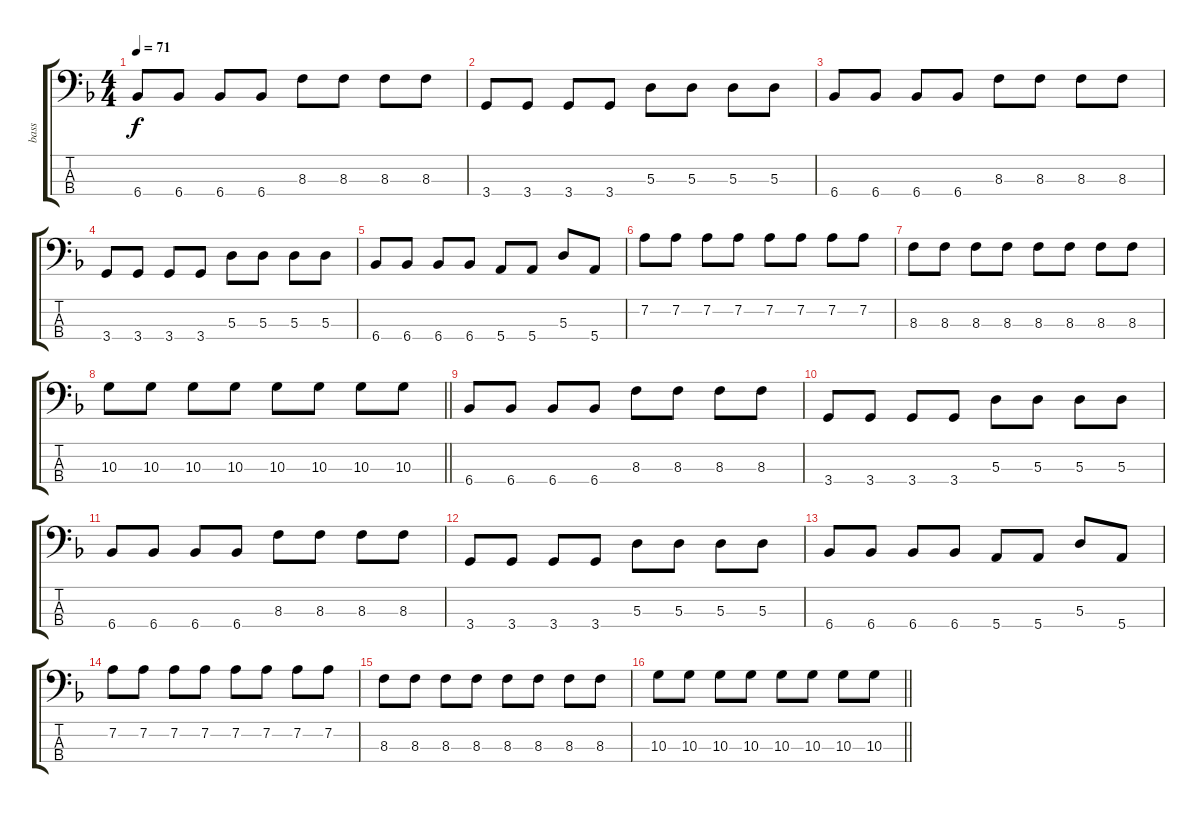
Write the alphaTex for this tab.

\track ("bass" "bass") {instrument electricbassfinger}
\staff {score tabs}
\tuning (G2 D2 A1 E1) {hide}
\ts (4 4)
\tempo 71
\clef f4
\ks f
6.4.8{dy f} 6.4.8 6.4.8 6.4.8 8.3.8 8.3.8 8.3.8 8.3.8 |
3.4.8 3.4.8 3.4.8 3.4.8 5.3.8 5.3.8 5.3.8 5.3.8 |
6.4.8 6.4.8 6.4.8 6.4.8 8.3.8 8.3.8 8.3.8 8.3.8 |
3.4.8 3.4.8 3.4.8 3.4.8 5.3.8 5.3.8 5.3.8 5.3.8 |
6.4.8 6.4.8 6.4.8 6.4.8 5.4.8 5.4.8 5.3.8 5.4.8 |
7.2.8 7.2.8 7.2.8 7.2.8 7.2.8 7.2.8 7.2.8 7.2.8 |
8.3.8 8.3.8 8.3.8 8.3.8 8.3.8 8.3.8 8.3.8 8.3.8 |
\barLineRight lightlight
10.3.8 10.3.8 10.3.8 10.3.8 10.3.8 10.3.8 10.3.8 10.3.8 |
6.4.8 6.4.8 6.4.8 6.4.8 8.3.8 8.3.8 8.3.8 8.3.8 |
3.4.8 3.4.8 3.4.8 3.4.8 5.3.8 5.3.8 5.3.8 5.3.8 |
6.4.8 6.4.8 6.4.8 6.4.8 8.3.8 8.3.8 8.3.8 8.3.8 |
3.4.8 3.4.8 3.4.8 3.4.8 5.3.8 5.3.8 5.3.8 5.3.8 |
6.4.8 6.4.8 6.4.8 6.4.8 5.4.8 5.4.8 5.3.8 5.4.8 |
7.2.8 7.2.8 7.2.8 7.2.8 7.2.8 7.2.8 7.2.8 7.2.8 |
8.3.8 8.3.8 8.3.8 8.3.8 8.3.8 8.3.8 8.3.8 8.3.8 |
\barLineRight lightlight
10.3.8 10.3.8 10.3.8 10.3.8 10.3.8 10.3.8 10.3.8 10.3.8
